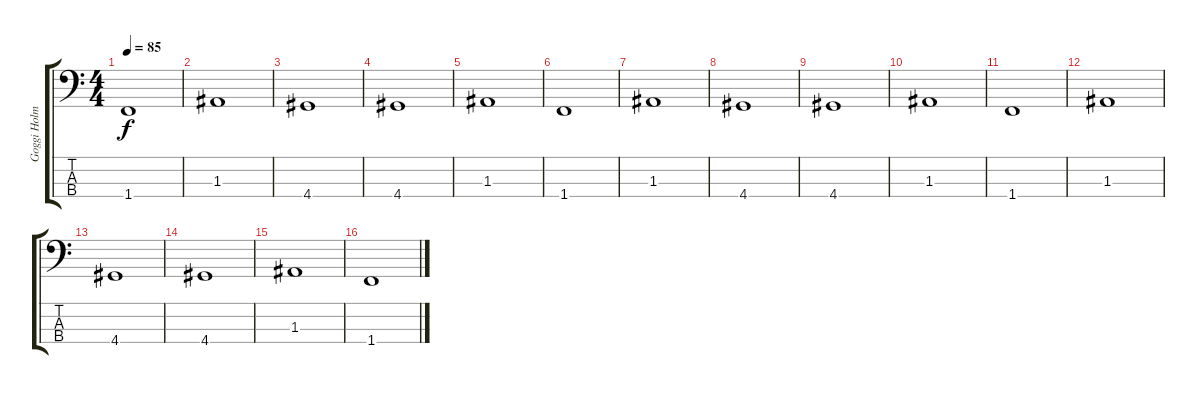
\track ("Goggi Holm (Bass)" "Goggi Holm") {instrument electricbassfinger}
\staff {score tabs}
\tuning (G2 D2 A1 E1) {hide}
\ts (4 4)
\tempo 85
\clef f4
\ks c
1.4.1{dy f} |
1.3.1 |
4.4.1 |
4.4.1 |
1.3.1 |
1.4.1 |
1.3.1 |
4.4.1 |
4.4.1 |
1.3.1 |
1.4.1 |
1.3.1 |
4.4.1 |
4.4.1 |
1.3.1 |
1.4.1
